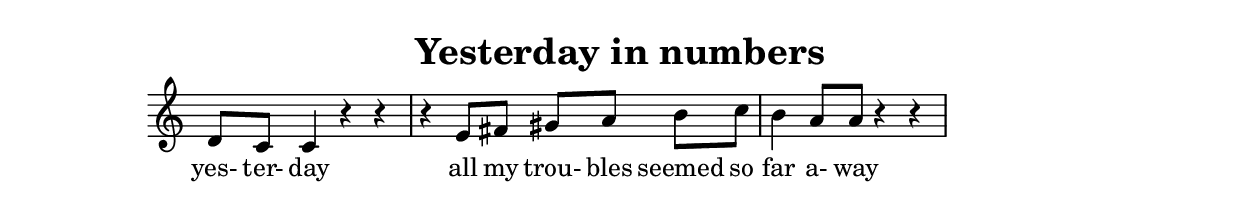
#(ly:set-option 'midi-extension "mid")
\version "2.12.3"
\include "english.ly"
\header{ 

title = "Yesterday in numbers"}
%{
Title: Yesterday in numbers

                         .
| 21 1 - - | -- 34# 5#6 71 | 7 66 -- -- |  
yes-ter-day all my trou-bles seemed so far a-way
%}
melody = {
\once \override Staff.TimeSignature #'stencil = ##f
\clef treble
\key c 
\major
\cadenzaOn
  d'8[ c'8] c'4 r4 r4 \bar "|"  r4 e'8[ fs'8] gs'8[ a'8] b'8[ c''8] \bar "|"  b'4 a'8[ a'8] r4 r4 \bar "|" \break 
 }
text = \lyricmode {
yes- ter- day all my trou- bles seemed so far a- way 
}
\score{

<<
\new Voice = "one" {
\melody
}
\new Lyrics \lyricsto "one" \text
>>
\layout {
\context {
\Score
}
}
\midi {
\context {
\Score
tempoWholesPerMinute = #(ly:make-moment 200 4)
}
}
}